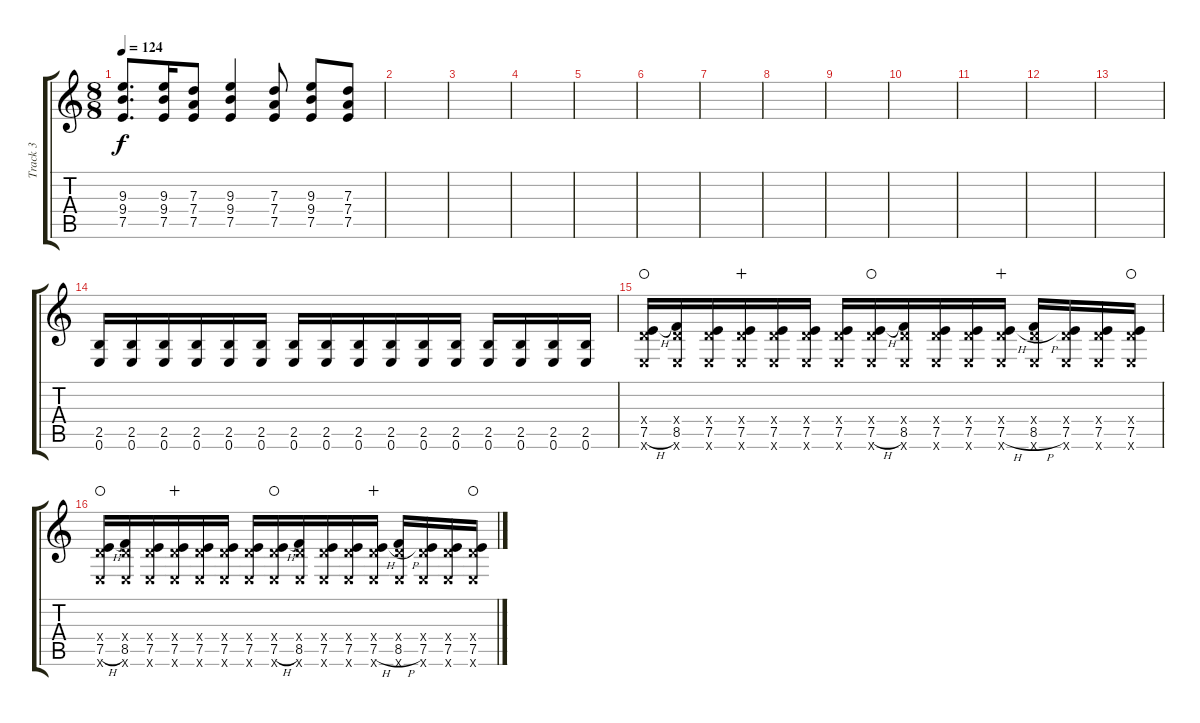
\track ("Track 3" "Track 3") {instrument overdrivenguitar}
\staff {score tabs}
\tuning (E4 B3 G3 D3 A2 E2) {hide}
\ts (8 8)
\tempo 124
\clef g2
\ks c
(9.3 9.4 7.5).8{d dy f} (9.3 9.4 7.5).16 (7.3 7.4 7.5).8 (9.3 9.4 7.5).4 (7.3 7.4 7.5).8 (9.3 9.4 7.5).8 (7.3 7.4 7.5).8 |
|
|
|
|
|
|
|
|
|
|
|
|
(2.5 0.6).16 (2.5 0.6).16 (2.5 0.6).16 (2.5 0.6).16 (2.5 0.6).16 (2.5 0.6).16 (2.5 0.6).16 (2.5 0.6).16 (2.5 0.6).16 (2.5 0.6).16 (2.5 0.6).16 (2.5 0.6).16 (2.5 0.6).16 (2.5 0.6).16 (2.5 0.6).16 (2.5 0.6).16 |
(0.4{x} 7.5{h} 0.6{x}).16{volume 9 balance 8 waho} (0.4{x} 8.5 0.6{x}).16 (0.4{x} 7.5 0.6{x}).16 (0.4{x} 7.5 0.6{x}).16{wahc} (0.4{x} 7.5 0.6{x}).16 (0.4{x} 7.5 0.6{x}).16 (0.4{x} 7.5 0.6{x}).16 (0.4{x} 7.5{h} 0.6{x}).16{waho} (0.4{x} 8.5 0.6{x}).16 (0.4{x} 7.5 0.6{x}).16 (0.4{x} 7.5 0.6{x}).16 (0.4{x} 7.5{h} 0.6{x}).16{wahc} (0.4{x} 8.5{h} 0.6{x}).16 (0.4{x} 7.5 0.6{x}).16 (0.4{x} 7.5 0.6{x}).16 (0.4{x} 7.5 0.6{x}).16{waho} |
(0.4{x} 7.5{h} 0.6{x}).16{waho} (0.4{x} 8.5 0.6{x}).16 (0.4{x} 7.5 0.6{x}).16 (0.4{x} 7.5 0.6{x}).16{wahc} (0.4{x} 7.5 0.6{x}).16 (0.4{x} 7.5 0.6{x}).16 (0.4{x} 7.5 0.6{x}).16 (0.4{x} 7.5{h} 0.6{x}).16{waho} (0.4{x} 8.5 0.6{x}).16 (0.4{x} 7.5 0.6{x}).16 (0.4{x} 7.5 0.6{x}).16 (0.4{x} 7.5{h} 0.6{x}).16{wahc} (0.4{x} 8.5{h} 0.6{x}).16 (0.4{x} 7.5 0.6{x}).16 (0.4{x} 7.5 0.6{x}).16 (0.4{x} 7.5 0.6{x}).16{waho}
